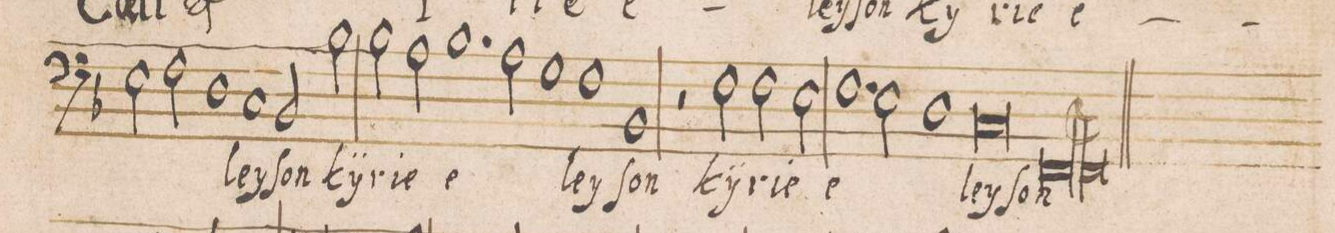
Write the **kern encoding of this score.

**kern	**text
*I"BASSVS	*
*clefF4	*
*k[b-]	*
*met(C|)	*
*M2/1	*
2E\	.
2F\	.
1D	.
=8-	=8-
1C	-ley-
2BB-/	-ſon
2B-\	kӱ-
=9	=9
2B-\	-ri-
2A\	-e
1.B-	e-
=10-	=10-
2A\	.
1G	.
=11-	=11-
1F	-ley-
1BB-	-ſon
=12	=12
2r	.
2F\	kӱ-
2F\	-ri-
2E\	-e
=13-	=13-
1.F	e-
2E\	.
=14-	=14-
1D	.
0C	-ley-
=15-	=15-
0FF;	-ſon
=16||	=16||
*-	*-
